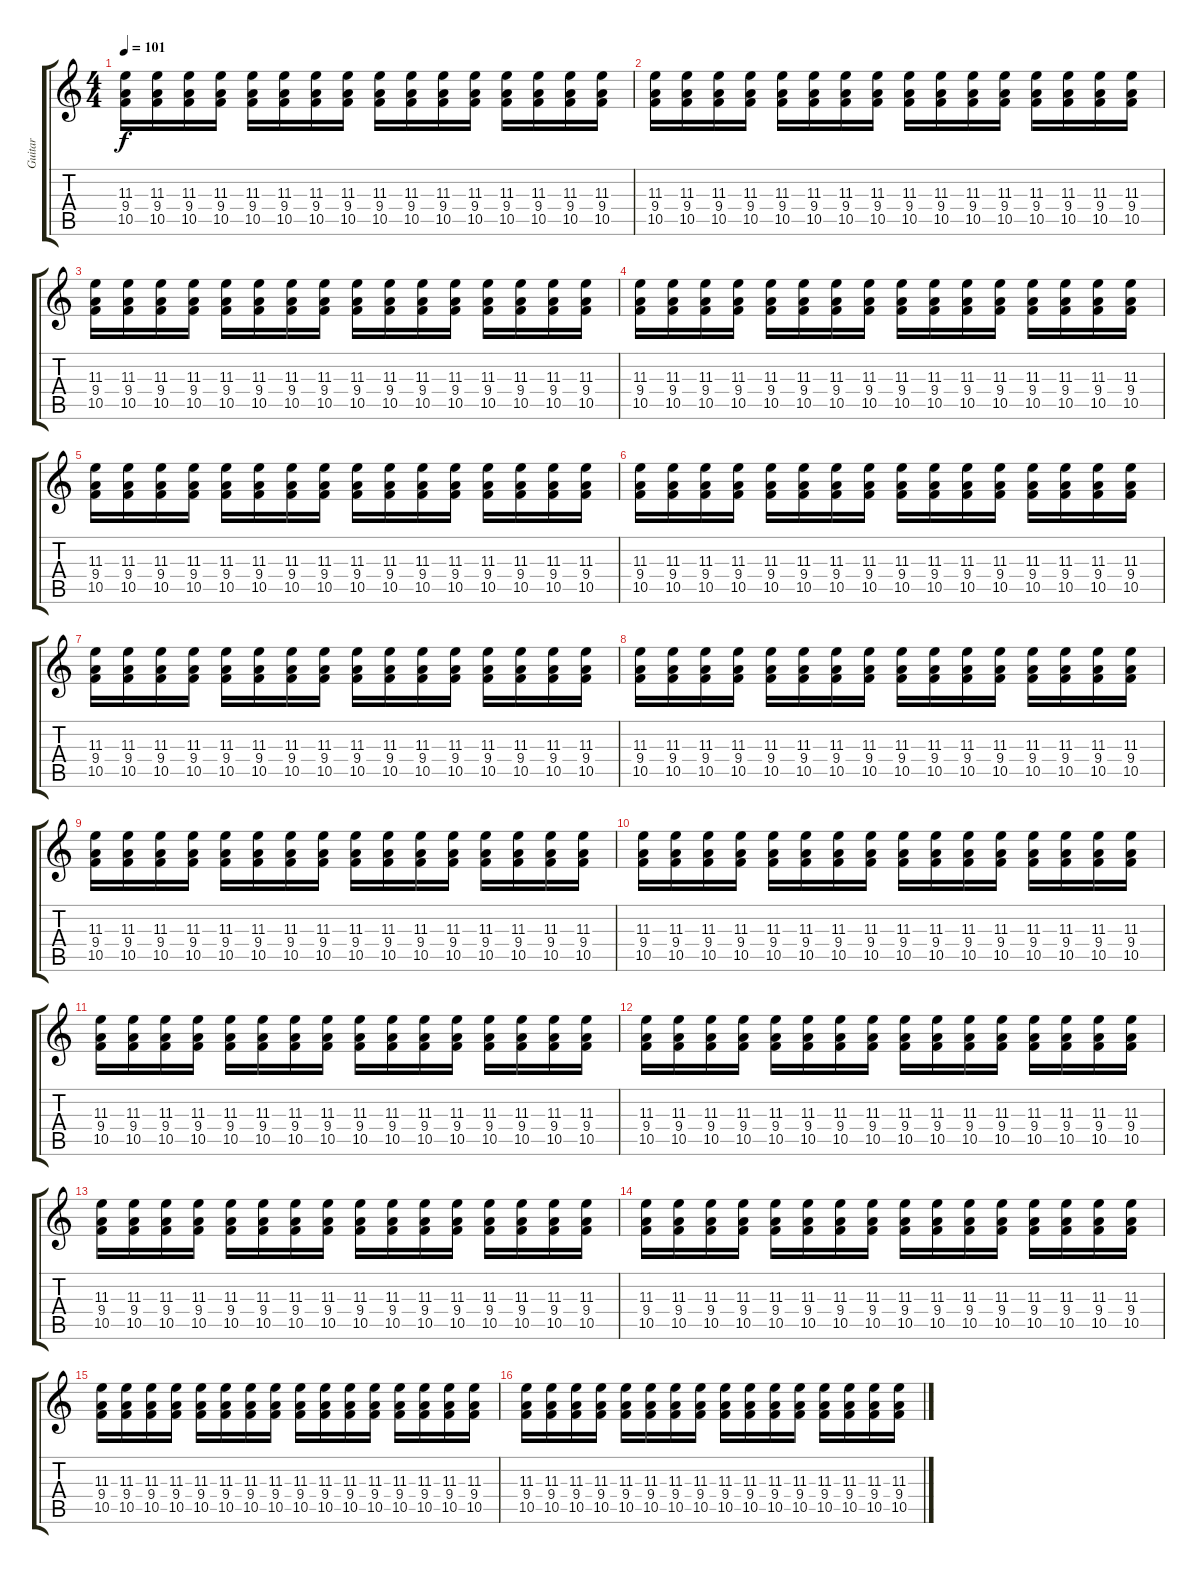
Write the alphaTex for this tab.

\track ("Guitar" "Guitar") {instrument electricguitarclean}
\staff {score tabs}
\tuning (D4 A3 F3 C3 G2 C2) {hide}
\ts (4 4)
\tempo 101
\clef g2
\ks c
(11.3 9.4 10.5).16{dy f} (11.3 9.4 10.5).16 (11.3 9.4 10.5).16 (11.3 9.4 10.5).16 (11.3 9.4 10.5).16 (11.3 9.4 10.5).16 (11.3 9.4 10.5).16 (11.3 9.4 10.5).16 (11.3 9.4 10.5).16 (11.3 9.4 10.5).16 (11.3 9.4 10.5).16 (11.3 9.4 10.5).16 (11.3 9.4 10.5).16 (11.3 9.4 10.5).16 (11.3 9.4 10.5).16 (11.3 9.4 10.5).16 |
(11.3 9.4 10.5).16 (11.3 9.4 10.5).16 (11.3 9.4 10.5).16 (11.3 9.4 10.5).16 (11.3 9.4 10.5).16 (11.3 9.4 10.5).16 (11.3 9.4 10.5).16 (11.3 9.4 10.5).16 (11.3 9.4 10.5).16 (11.3 9.4 10.5).16 (11.3 9.4 10.5).16 (11.3 9.4 10.5).16 (11.3 9.4 10.5).16 (11.3 9.4 10.5).16 (11.3 9.4 10.5).16 (11.3 9.4 10.5).16 |
(11.3 9.4 10.5).16 (11.3 9.4 10.5).16 (11.3 9.4 10.5).16 (11.3 9.4 10.5).16 (11.3 9.4 10.5).16 (11.3 9.4 10.5).16 (11.3 9.4 10.5).16 (11.3 9.4 10.5).16 (11.3 9.4 10.5).16 (11.3 9.4 10.5).16 (11.3 9.4 10.5).16 (11.3 9.4 10.5).16 (11.3 9.4 10.5).16 (11.3 9.4 10.5).16 (11.3 9.4 10.5).16 (11.3 9.4 10.5).16 |
(11.3 9.4 10.5).16 (11.3 9.4 10.5).16 (11.3 9.4 10.5).16 (11.3 9.4 10.5).16 (11.3 9.4 10.5).16 (11.3 9.4 10.5).16 (11.3 9.4 10.5).16 (11.3 9.4 10.5).16 (11.3 9.4 10.5).16 (11.3 9.4 10.5).16 (11.3 9.4 10.5).16 (11.3 9.4 10.5).16 (11.3 9.4 10.5).16 (11.3 9.4 10.5).16 (11.3 9.4 10.5).16 (11.3 9.4 10.5).16 |
(11.3 9.4 10.5).16 (11.3 9.4 10.5).16 (11.3 9.4 10.5).16 (11.3 9.4 10.5).16 (11.3 9.4 10.5).16 (11.3 9.4 10.5).16 (11.3 9.4 10.5).16 (11.3 9.4 10.5).16 (11.3 9.4 10.5).16 (11.3 9.4 10.5).16 (11.3 9.4 10.5).16 (11.3 9.4 10.5).16 (11.3 9.4 10.5).16 (11.3 9.4 10.5).16 (11.3 9.4 10.5).16 (11.3 9.4 10.5).16 |
(11.3 9.4 10.5).16 (11.3 9.4 10.5).16 (11.3 9.4 10.5).16 (11.3 9.4 10.5).16 (11.3 9.4 10.5).16 (11.3 9.4 10.5).16 (11.3 9.4 10.5).16 (11.3 9.4 10.5).16 (11.3 9.4 10.5).16 (11.3 9.4 10.5).16 (11.3 9.4 10.5).16 (11.3 9.4 10.5).16 (11.3 9.4 10.5).16 (11.3 9.4 10.5).16 (11.3 9.4 10.5).16 (11.3 9.4 10.5).16 |
(11.3 9.4 10.5).16 (11.3 9.4 10.5).16 (11.3 9.4 10.5).16 (11.3 9.4 10.5).16 (11.3 9.4 10.5).16 (11.3 9.4 10.5).16 (11.3 9.4 10.5).16 (11.3 9.4 10.5).16 (11.3 9.4 10.5).16 (11.3 9.4 10.5).16 (11.3 9.4 10.5).16 (11.3 9.4 10.5).16 (11.3 9.4 10.5).16 (11.3 9.4 10.5).16 (11.3 9.4 10.5).16 (11.3 9.4 10.5).16 |
(11.3 9.4 10.5).16 (11.3 9.4 10.5).16 (11.3 9.4 10.5).16 (11.3 9.4 10.5).16 (11.3 9.4 10.5).16 (11.3 9.4 10.5).16 (11.3 9.4 10.5).16 (11.3 9.4 10.5).16 (11.3 9.4 10.5).16 (11.3 9.4 10.5).16 (11.3 9.4 10.5).16 (11.3 9.4 10.5).16 (11.3 9.4 10.5).16 (11.3 9.4 10.5).16 (11.3 9.4 10.5).16 (11.3 9.4 10.5).16 |
(11.3 9.4 10.5).16 (11.3 9.4 10.5).16 (11.3 9.4 10.5).16 (11.3 9.4 10.5).16 (11.3 9.4 10.5).16 (11.3 9.4 10.5).16 (11.3 9.4 10.5).16 (11.3 9.4 10.5).16 (11.3 9.4 10.5).16 (11.3 9.4 10.5).16 (11.3 9.4 10.5).16 (11.3 9.4 10.5).16 (11.3 9.4 10.5).16 (11.3 9.4 10.5).16 (11.3 9.4 10.5).16 (11.3 9.4 10.5).16 |
(11.3 9.4 10.5).16 (11.3 9.4 10.5).16 (11.3 9.4 10.5).16 (11.3 9.4 10.5).16 (11.3 9.4 10.5).16 (11.3 9.4 10.5).16 (11.3 9.4 10.5).16 (11.3 9.4 10.5).16 (11.3 9.4 10.5).16 (11.3 9.4 10.5).16 (11.3 9.4 10.5).16 (11.3 9.4 10.5).16 (11.3 9.4 10.5).16 (11.3 9.4 10.5).16 (11.3 9.4 10.5).16 (11.3 9.4 10.5).16 |
(11.3 9.4 10.5).16 (11.3 9.4 10.5).16 (11.3 9.4 10.5).16 (11.3 9.4 10.5).16 (11.3 9.4 10.5).16 (11.3 9.4 10.5).16 (11.3 9.4 10.5).16 (11.3 9.4 10.5).16 (11.3 9.4 10.5).16 (11.3 9.4 10.5).16 (11.3 9.4 10.5).16 (11.3 9.4 10.5).16 (11.3 9.4 10.5).16 (11.3 9.4 10.5).16 (11.3 9.4 10.5).16 (11.3 9.4 10.5).16 |
(11.3 9.4 10.5).16 (11.3 9.4 10.5).16 (11.3 9.4 10.5).16 (11.3 9.4 10.5).16 (11.3 9.4 10.5).16 (11.3 9.4 10.5).16 (11.3 9.4 10.5).16 (11.3 9.4 10.5).16 (11.3 9.4 10.5).16 (11.3 9.4 10.5).16 (11.3 9.4 10.5).16 (11.3 9.4 10.5).16 (11.3 9.4 10.5).16 (11.3 9.4 10.5).16 (11.3 9.4 10.5).16 (11.3 9.4 10.5).16 |
(11.3 9.4 10.5).16 (11.3 9.4 10.5).16 (11.3 9.4 10.5).16 (11.3 9.4 10.5).16 (11.3 9.4 10.5).16 (11.3 9.4 10.5).16 (11.3 9.4 10.5).16 (11.3 9.4 10.5).16 (11.3 9.4 10.5).16 (11.3 9.4 10.5).16 (11.3 9.4 10.5).16 (11.3 9.4 10.5).16 (11.3 9.4 10.5).16 (11.3 9.4 10.5).16 (11.3 9.4 10.5).16 (11.3 9.4 10.5).16 |
(11.3 9.4 10.5).16 (11.3 9.4 10.5).16 (11.3 9.4 10.5).16 (11.3 9.4 10.5).16 (11.3 9.4 10.5).16 (11.3 9.4 10.5).16 (11.3 9.4 10.5).16 (11.3 9.4 10.5).16 (11.3 9.4 10.5).16 (11.3 9.4 10.5).16 (11.3 9.4 10.5).16 (11.3 9.4 10.5).16 (11.3 9.4 10.5).16 (11.3 9.4 10.5).16 (11.3 9.4 10.5).16 (11.3 9.4 10.5).16 |
(11.3 9.4 10.5).16 (11.3 9.4 10.5).16 (11.3 9.4 10.5).16 (11.3 9.4 10.5).16 (11.3 9.4 10.5).16 (11.3 9.4 10.5).16 (11.3 9.4 10.5).16 (11.3 9.4 10.5).16 (11.3 9.4 10.5).16 (11.3 9.4 10.5).16 (11.3 9.4 10.5).16 (11.3 9.4 10.5).16 (11.3 9.4 10.5).16 (11.3 9.4 10.5).16 (11.3 9.4 10.5).16 (11.3 9.4 10.5).16 |
(11.3 9.4 10.5).16 (11.3 9.4 10.5).16 (11.3 9.4 10.5).16 (11.3 9.4 10.5).16 (11.3 9.4 10.5).16 (11.3 9.4 10.5).16 (11.3 9.4 10.5).16 (11.3 9.4 10.5).16 (11.3 9.4 10.5).16 (11.3 9.4 10.5).16 (11.3 9.4 10.5).16 (11.3 9.4 10.5).16 (11.3 9.4 10.5).16 (11.3 9.4 10.5).16 (11.3 9.4 10.5).16 (11.3 9.4 10.5).16
